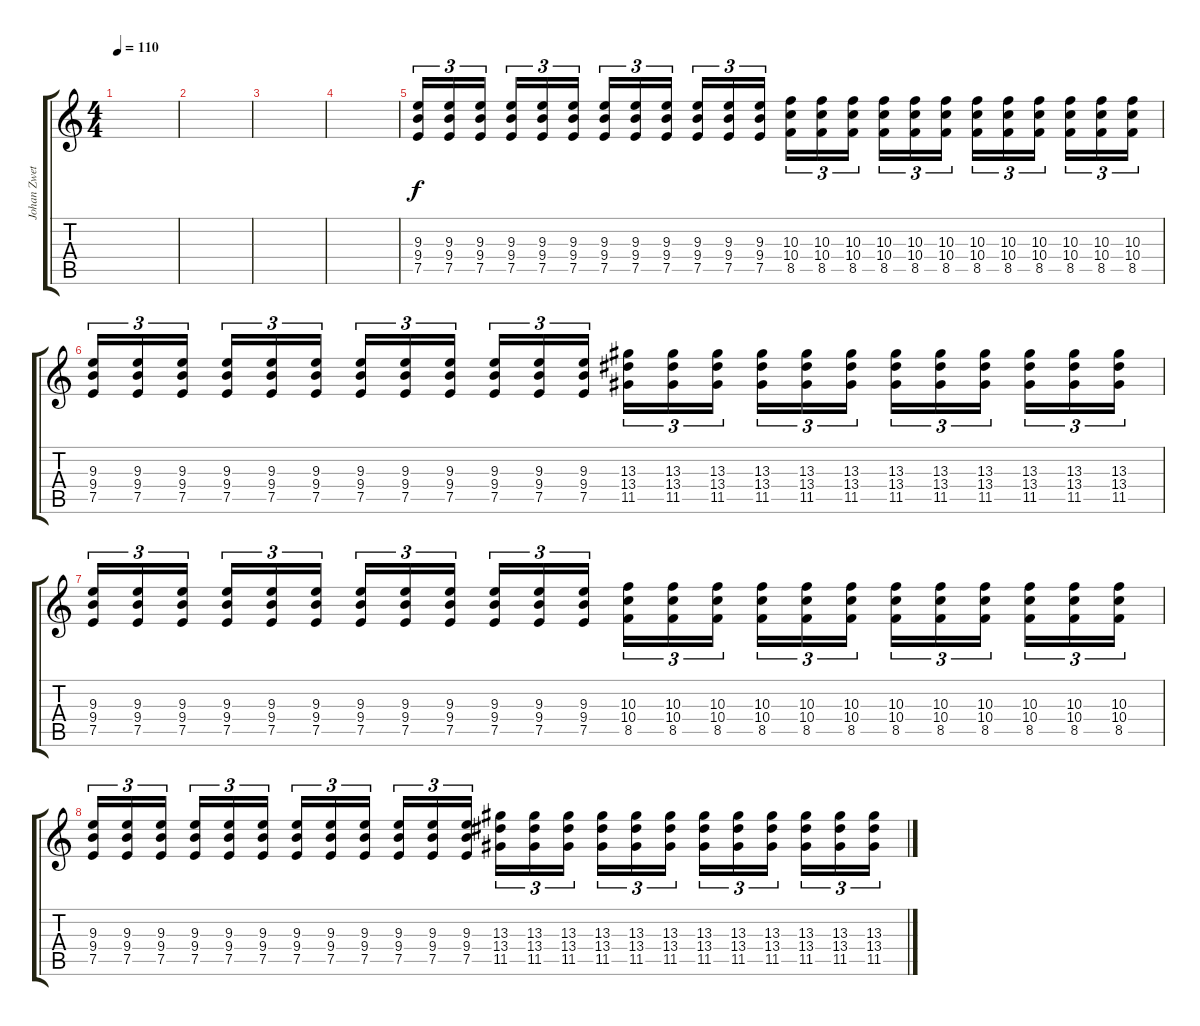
\track ("Johan Zwetsloot" "Johan Zwet") {instrument overdrivenguitar}
\staff {score tabs}
\tuning (E4 B3 G3 D3 A2 E2) {hide}
\ts (4 4)
\tempo 110
\clef g2
\ks c
|
|
|
|
(9.3 9.4 7.5).16{tu (3 2) volume 10} (9.3 9.4 7.5).16{tu (3 2)} (9.3 9.4 7.5).16{tu (3 2)} (9.3 9.4 7.5).16{tu (3 2)} (9.3 9.4 7.5).16{tu (3 2)} (9.3 9.4 7.5).16{tu (3 2)} (9.3 9.4 7.5).16{tu (3 2)} (9.3 9.4 7.5).16{tu (3 2)} (9.3 9.4 7.5).16{tu (3 2)} (9.3 9.4 7.5).16{tu (3 2)} (9.3 9.4 7.5).16{tu (3 2)} (9.3 9.4 7.5).16{tu (3 2)} (10.3 10.4 8.5).16{tu (3 2)} (10.3 10.4 8.5).16{tu (3 2)} (10.3 10.4 8.5).16{tu (3 2)} (10.3 10.4 8.5).16{tu (3 2)} (10.3 10.4 8.5).16{tu (3 2)} (10.3 10.4 8.5).16{tu (3 2)} (10.3 10.4 8.5).16{tu (3 2)} (10.3 10.4 8.5).16{tu (3 2)} (10.3 10.4 8.5).16{tu (3 2)} (10.3 10.4 8.5).16{tu (3 2)} (10.3 10.4 8.5).16{tu (3 2)} (10.3 10.4 8.5).16{tu (3 2)} |
(9.3 9.4 7.5).16{tu (3 2)} (9.3 9.4 7.5).16{tu (3 2)} (9.3 9.4 7.5).16{tu (3 2)} (9.3 9.4 7.5).16{tu (3 2)} (9.3 9.4 7.5).16{tu (3 2)} (9.3 9.4 7.5).16{tu (3 2)} (9.3 9.4 7.5).16{tu (3 2)} (9.3 9.4 7.5).16{tu (3 2)} (9.3 9.4 7.5).16{tu (3 2)} (9.3 9.4 7.5).16{tu (3 2)} (9.3 9.4 7.5).16{tu (3 2)} (9.3 9.4 7.5).16{tu (3 2)} (13.3 13.4 11.5).16{tu (3 2)} (13.3 13.4 11.5).16{tu (3 2)} (13.3 13.4 11.5).16{tu (3 2)} (13.3 13.4 11.5).16{tu (3 2)} (13.3 13.4 11.5).16{tu (3 2)} (13.3 13.4 11.5).16{tu (3 2)} (13.3 13.4 11.5).16{tu (3 2)} (13.3 13.4 11.5).16{tu (3 2)} (13.3 13.4 11.5).16{tu (3 2)} (13.3 13.4 11.5).16{tu (3 2)} (13.3 13.4 11.5).16{tu (3 2)} (13.3 13.4 11.5).16{tu (3 2)} |
(9.3 9.4 7.5).16{tu (3 2)} (9.3 9.4 7.5).16{tu (3 2)} (9.3 9.4 7.5).16{tu (3 2)} (9.3 9.4 7.5).16{tu (3 2)} (9.3 9.4 7.5).16{tu (3 2)} (9.3 9.4 7.5).16{tu (3 2)} (9.3 9.4 7.5).16{tu (3 2)} (9.3 9.4 7.5).16{tu (3 2)} (9.3 9.4 7.5).16{tu (3 2)} (9.3 9.4 7.5).16{tu (3 2)} (9.3 9.4 7.5).16{tu (3 2)} (9.3 9.4 7.5).16{tu (3 2)} (10.3 10.4 8.5).16{tu (3 2)} (10.3 10.4 8.5).16{tu (3 2)} (10.3 10.4 8.5).16{tu (3 2)} (10.3 10.4 8.5).16{tu (3 2)} (10.3 10.4 8.5).16{tu (3 2)} (10.3 10.4 8.5).16{tu (3 2)} (10.3 10.4 8.5).16{tu (3 2)} (10.3 10.4 8.5).16{tu (3 2)} (10.3 10.4 8.5).16{tu (3 2)} (10.3 10.4 8.5).16{tu (3 2)} (10.3 10.4 8.5).16{tu (3 2)} (10.3 10.4 8.5).16{tu (3 2)} |
(9.3 9.4 7.5).16{tu (3 2)} (9.3 9.4 7.5).16{tu (3 2)} (9.3 9.4 7.5).16{tu (3 2)} (9.3 9.4 7.5).16{tu (3 2)} (9.3 9.4 7.5).16{tu (3 2)} (9.3 9.4 7.5).16{tu (3 2)} (9.3 9.4 7.5).16{tu (3 2)} (9.3 9.4 7.5).16{tu (3 2)} (9.3 9.4 7.5).16{tu (3 2)} (9.3 9.4 7.5).16{tu (3 2)} (9.3 9.4 7.5).16{tu (3 2)} (9.3 9.4 7.5).16{tu (3 2)} (13.3 13.4 11.5).16{tu (3 2)} (13.3 13.4 11.5).16{tu (3 2)} (13.3 13.4 11.5).16{tu (3 2)} (13.3 13.4 11.5).16{tu (3 2)} (13.3 13.4 11.5).16{tu (3 2)} (13.3 13.4 11.5).16{tu (3 2)} (13.3 13.4 11.5).16{tu (3 2)} (13.3 13.4 11.5).16{tu (3 2)} (13.3 13.4 11.5).16{tu (3 2)} (13.3 13.4 11.5).16{tu (3 2)} (13.3 13.4 11.5).16{tu (3 2)} (13.3 13.4 11.5).16{tu (3 2)}
